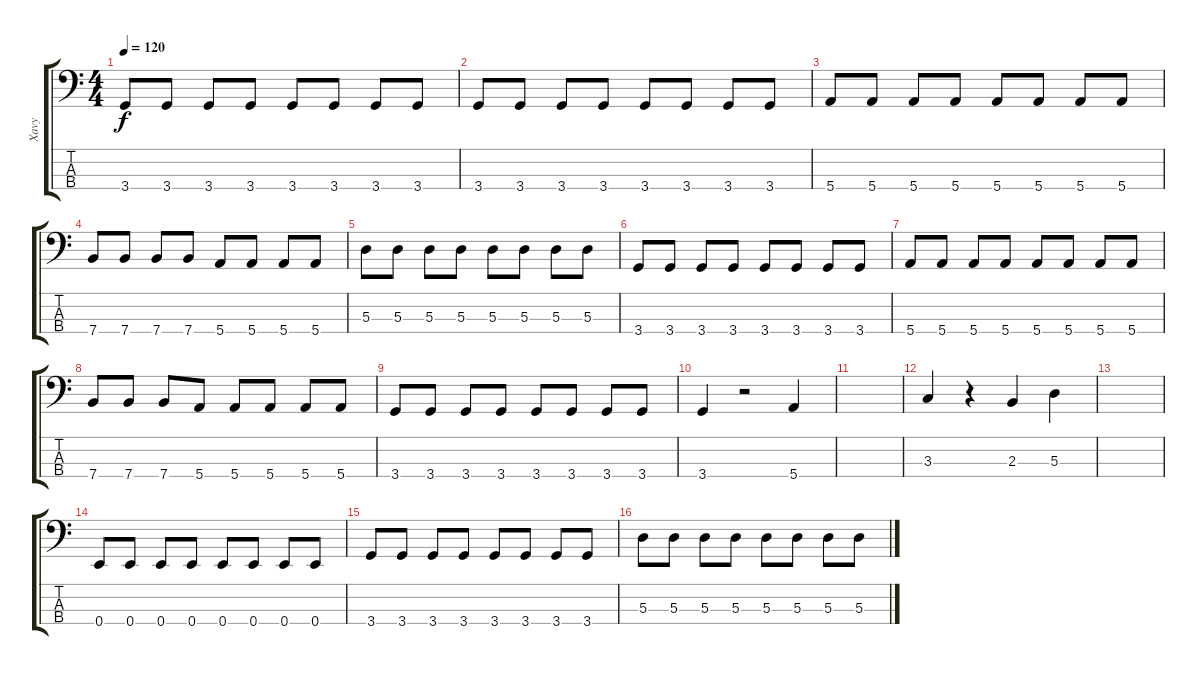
\track ("Xavy" "Xavy") {instrument electricbasspick}
\staff {score tabs}
\tuning (G2 D2 A1 E1) {hide}
\ts (4 4)
\tempo 120
\clef f4
\ks c
3.4.8{dy f} 3.4.8 3.4.8 3.4.8 3.4.8 3.4.8 3.4.8 3.4.8 |
3.4.8 3.4.8 3.4.8 3.4.8 3.4.8 3.4.8 3.4.8 3.4.8 |
5.4.8 5.4.8 5.4.8 5.4.8 5.4.8 5.4.8 5.4.8 5.4.8 |
7.4.8 7.4.8 7.4.8 7.4.8 5.4.8 5.4.8 5.4.8 5.4.8 |
5.3.8 5.3.8 5.3.8 5.3.8 5.3.8 5.3.8 5.3.8 5.3.8 |
3.4.8 3.4.8 3.4.8 3.4.8 3.4.8 3.4.8 3.4.8 3.4.8 |
5.4.8 5.4.8 5.4.8 5.4.8 5.4.8 5.4.8 5.4.8 5.4.8 |
7.4.8 7.4.8 7.4.8 5.4.8 5.4.8 5.4.8 5.4.8 5.4.8 |
3.4.8 3.4.8 3.4.8 3.4.8 3.4.8 3.4.8 3.4.8 3.4.8 |
3.4.4 r.2 5.4.4 |
|
3.3.4 r.4 2.3.4 5.3.4 |
|
0.4.8 0.4.8 0.4.8 0.4.8 0.4.8 0.4.8 0.4.8 0.4.8 |
3.4.8 3.4.8 3.4.8 3.4.8 3.4.8 3.4.8 3.4.8 3.4.8 |
5.3.8 5.3.8 5.3.8 5.3.8 5.3.8 5.3.8 5.3.8 5.3.8
